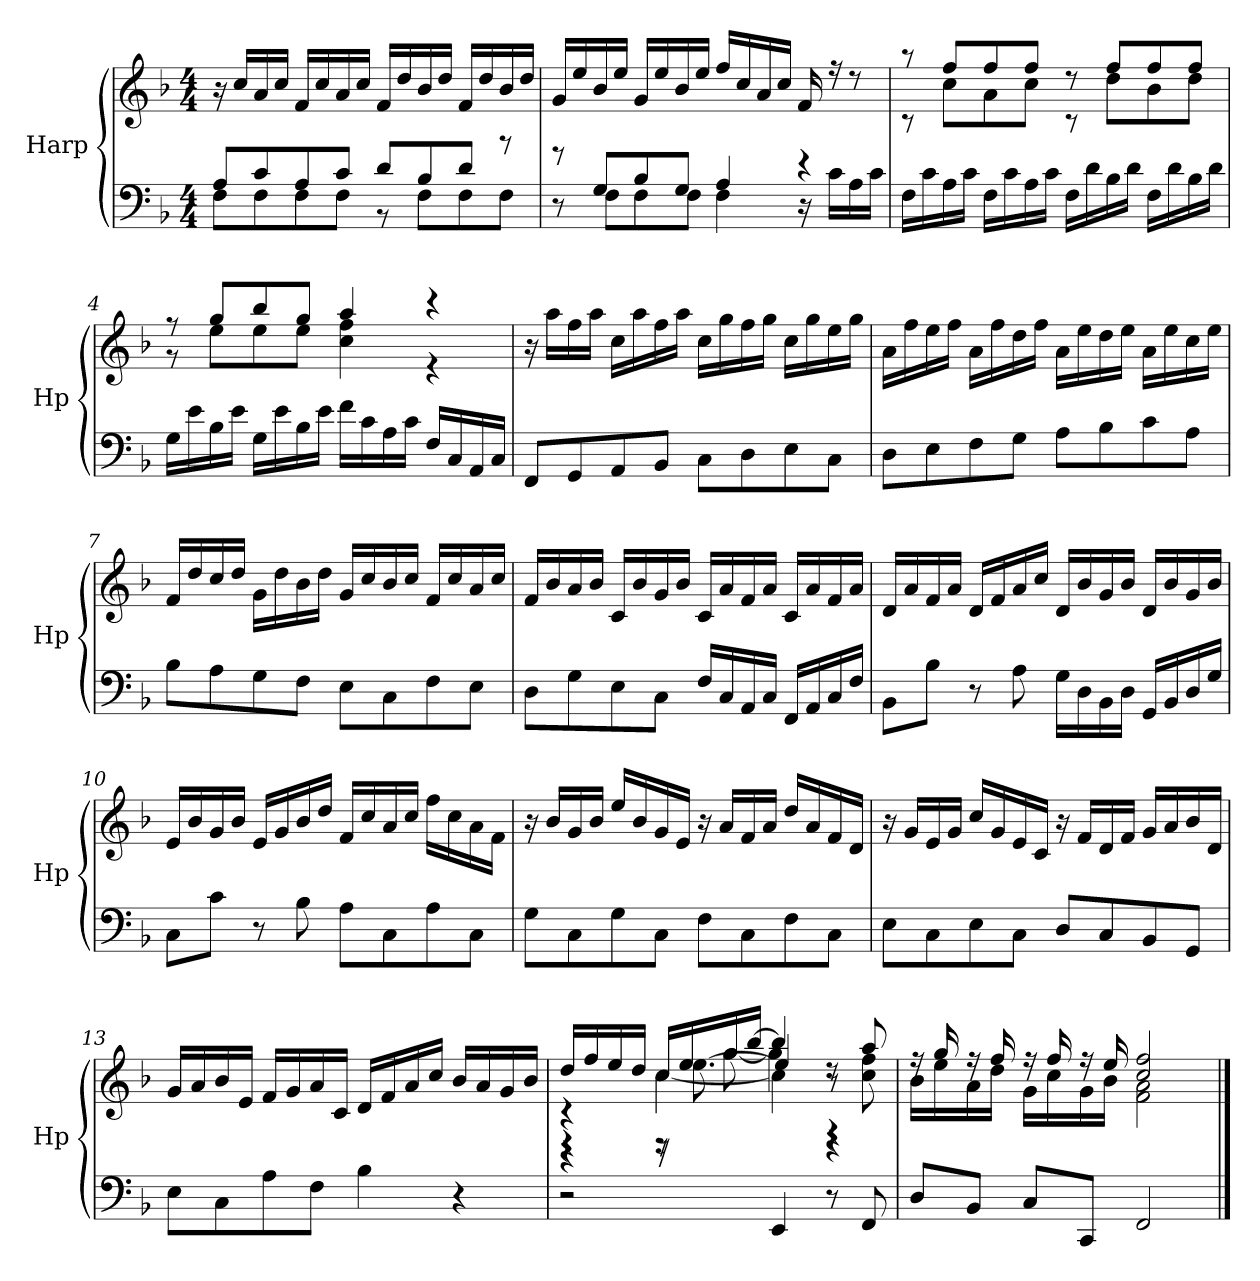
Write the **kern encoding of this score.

**kern	**kern
*part1	*part1
*staff2	*staff1
*I"Harp	*
*I'Hp	*
*clefF4	*clefG2
*k[b-]	*k[b-]
*M4/4	*M4/4
=1	=1
*^	*^
8A/L	8F\L	16r	2..ryy
.	.	16cc/LL	.
8c/	8F\	16a/	.
.	.	16cc/JJ	.
8A/	8F\	16f/LL	.
.	.	16cc/	.
8c/J	8F\J	16a/	.
.	.	16cc/JJ	.
8d/L	8r	16f/LL	.
.	.	16dd/	.
8B-/	8F\L	16b-/	.
.	.	16dd/JJ	.
8d/J	8F\	16f/LL	.
.	.	16dd/	.
8ryy	8F\J	16b-/	8rF
.	.	16dd/JJ	.
=2	=2	=2	=2
8ryy	8r	16g/LL	8rD
.	.	16ee/	.
8G/L	8F\L	16b-/	8ryy
.	.	16ee/JJ	.
*	*	*v	*v
8B-/	8F\	16g/LL
.	.	16ee/
8G/J	8F\J	16b-/
.	.	16ee/JJ
4A/	4F\	16ff/LL
.	.	16cc/
.	.	16a/
.	.	16cc/JJ
*	*	*^
4ryy	16r	16f/	4rBB
.	16c\LL	16r	.
.	16A\	8r	.
.	16c\JJ	.	.
*v	*v	*	*
!!LO:LB:g=z	!!
=3	=3	=3
16F\LL	8r	8rc
16c\	.	.
16A\	8ff/L	8cc\L
16c\JJ	.	.
16F\LL	8ff/	8a\
16c\	.	.
16A\	8ff/J	8cc\J
16c\JJ	.	.
16F\LL	8rdd	8rc
16d\	.	.
16B-\	8ff/L	8dd\L
16d\JJ	.	.
16F\LL	8ff/	8b-\
16d\	.	.
16B-\	8ff/J	8dd\J
16d\JJ	.	.
=4	=4	=4
16G\LL	8rff	8r
16e\	.	.
16B-\	8gg/L	8ee\L
16e\JJ	.	.
16G\LL	8bb-/	8ee\
16e\	.	.
16B-\	8gg/J	8ee\J
16e\JJ	.	.
16f\LL	4aa/	4cc\ 4ff\
16c\	.	.
16A\	.	.
16c\JJ	.	.
16F/LL	4r	4r
16C/	.	.
16AA/	.	.
16C/JJ	.	.
*	*v	*v
!!LO:LB:g=z
=5	=5
8FF/L	16r
.	16aa\LL
8GG/	16ff\
.	16aa\JJ
8AA/	16cc\LL
.	16aa\
8BB-/J	16ff\
.	16aa\JJ
8C\L	16cc\LL
.	16gg\
8D\	16ff\
.	16gg\JJ
8E\	16cc\LL
.	16gg\
8C\J	16ee\
.	16gg\JJ
=6	=6
8D\L	16a\LL
.	16ff\
8E\	16ee\
.	16ff\JJ
8F\	16a\LL
.	16ff\
8G\J	16dd\
.	16ff\JJ
8A\L	16a\LL
.	16ee\
8B-\	16dd\
.	16ee\JJ
8c\	16a\LL
.	16ee\
8A\J	16cc\
.	16ee\JJ
!!LO:LB:g=z
=7	=7
8B-\L	16f/LL
.	16dd/
8A\	16cc/
.	16dd/JJ
8G\	16g\LL
.	16dd\
8F\J	16b-\
.	16dd\JJ
8E\L	16g/LL
.	16cc/
8C\	16b-/
.	16cc/JJ
8F\	16f/LL
.	16cc/
8E\J	16a/
.	16cc/JJ
=8	=8
8D\L	16f/LL
.	16b-/
8G\	16a/
.	16b-/JJ
8E\	16c/LL
.	16b-/
8C\J	16g/
.	16b-/JJ
16F/LL	16c/LL
16C/	16a/
16AA/	16f/
16C/JJ	16a/JJ
16FF/LL	16c/LL
16AA/	16a/
16C/	16f/
16F/JJ	16a/JJ
!!LO:LB:g=z
=9	=9
8BB-\L	16d/LL
.	16a/
8B-\J	16f/
.	16a/JJ
8r	16d/LL
.	16f/
8A\	16a/
.	16cc/JJ
16G\LL	16d/LL
16D\	16b-/
16BB-\	16g/
16D\JJ	16b-/JJ
16GG/LL	16d/LL
16BB-/	16b-/
16D/	16g/
16G/JJ	16b-/JJ
=10	=10
8C\L	16e/LL
.	16b-/
8c\J	16g/
.	16b-/JJ
8r	16e/LL
.	16g/
8B-\	16b-/
.	16dd/JJ
8A\L	16f/LL
.	16cc/
8C\	16a/
.	16cc/JJ
8A\	16ff\LL
.	16cc\
8C\J	16a\
.	16f\JJ
!!LO:PB:g=z
=11	=11
8G\L	16r
.	16b-/LL
8C\	16g/
.	16b-/JJ
8G\	16ee/LL
.	16b-/
8C\J	16g/
.	16e/JJ
8F\L	16r
.	16a/LL
8C\	16f/
.	16a/JJ
8F\	16dd/LL
.	16a/
8C\J	16f/
.	16d/JJ
=12	=12
8E\L	16r
.	16g/LL
8C\	16e/
.	16g/JJ
8E\	16cc/LL
.	16g/
8C\J	16e/
.	16c/JJ
8D/L	16r
.	16f/LL
8C/	16d/
.	16f/JJ
8BB-/	16g/LL
.	16a/
8GG/J	16b-/
.	16d/JJ
!!LO:LB:g=z
=13	=13
8E\L	16g/LL
.	16a/
8C\	16b-/
.	16e/JJ
8A\	16f/LL
.	16g/
8F\J	16a/
.	16c/JJ
4B-\	16d/LL
.	16f/
.	16a/
.	16cc/JJ
4r	16b-/LL
.	16a/
.	16g/
.	16b-/JJ
=14	=14
*	*^
*	*	*^
*	*	*	*^
2r	16dd/LL	4rc	4rD	4rBB
.	16ff/	.	.	.
.	16ee/	.	.	.
.	16dd/JJ	.	.	.
.	16cc/LL	[4cc\	16rD	8rD
.	16ee/	.	[8.ee\	.
.	16gg/	.	.	[8gg\
.	[16bb-/JJ	.	.	.
4EE/	4bb-/]	4cc\]	4ee/]	4gg\]
8r	8rdd	8r	4rF	4rD
8FF/	8aa/	8cc\ 8ff\	.	.
*	*	*v	*v	*v
=15	=15	=15
8D/L	16rff	16b-\LL
.	16gg/	16ee\
8BB-/J	16rff	16a\
.	16ff/	16dd\JJ
8C/L	16rff	16g\LL
.	16ff/	16cc\
8CC/J	16rff	16g\
.	16ee/	16b-\JJ
2FF/	2cc/ 2ff/	2f\ 2a\
*	*v	*v
==	==
*-	*-
